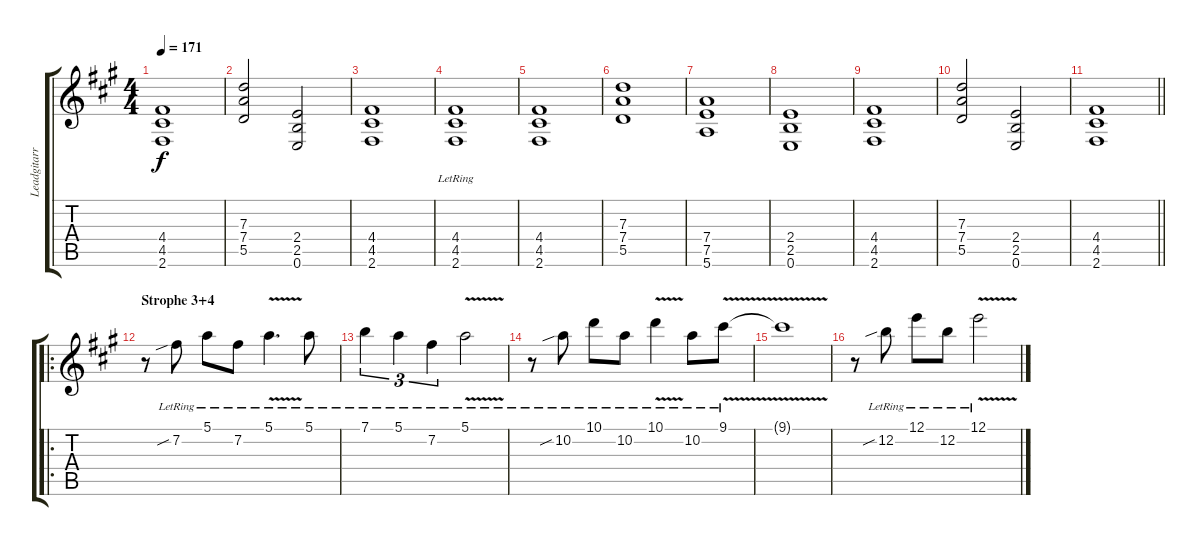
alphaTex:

\track ("Leadgitarre" "Leadgitarr") {instrument electricguitarjazz}
\staff {score tabs}
\tuning (E4 B3 G3 D3 A2 E2) {hide}
\ts (4 4)
\tempo 171
\clef g2
\ks f#minor
(4.4 4.5 2.6).1{dy f} |
(7.3 7.4 5.5).2 (2.4 2.5 0.6).2 |
(4.4 4.5 2.6).1 |
(4.4 4.5{lr} 2.6{lr}).1{volume 9 instrument overdrivenguitar} |
(4.4 4.5 2.6).1 |
(7.3 7.4 5.5).1 |
(7.4 7.5 5.6).1 |
(2.4 2.5 0.6).1 |
(4.4 4.5 2.6).1 |
(7.3 7.4 5.5).2 (2.4 2.5 0.6).2 |
\barLineRight lightlight
(4.4 4.5 2.6).1 |
\ro
\section ("" "Strophe 3+4")
r.8{volume 13 instrument electricguitarjazz} 7.2{sib lr}.8 5.1{lr}.8 7.2{lr}.8 5.1{v lr}.4{d} 5.1{lr}.8 |
7.1{lr}.4{tu (3 2)} 5.1{lr}.4{tu (3 2)} 7.2{lr}.4{tu (3 2)} 5.1{v lr}.2 |
r.8 10.2{sib lr}.8 10.1{lr}.8 10.2{lr}.8 10.1{v lr}.4 10.2{lr}.8 9.1{v lr}.8 |
9.1{t}.1 |
r.8 12.2{sib lr}.8 12.1{lr}.8 12.2{lr}.8 12.1{v lr}.2
